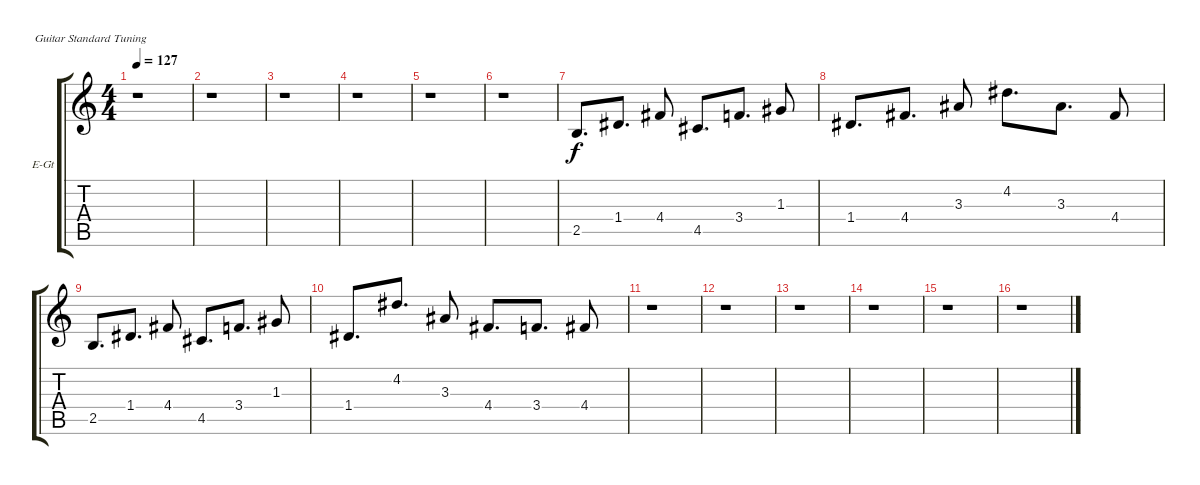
\bracketExtendMode groupsimilarinstruments
\firstSystemTrackNameOrientation horizontal
\otherSystemsTrackNameOrientation horizontal
\track ("Clean Guitar" "E-Gt") {instrument electricguitarclean}
\staff {score tabs}
\tuning (E4 B3 G3 D3 A2 E2)
\ts (4 4)
\tempo 127
\clef g2
\scale
0.333333
\ks c
r.1{dy f} |
\scale
0.333333 r.1 |
\scale
0.333333 r.1 |
\scale
0.333333 r.1 |
\scale
0.333333 r.1 |
\scale
0.333333 r.1 |
\scale
0.333333 2.5.8{d} 1.4.8{d} 4.4.8 4.5.8{d} 3.4.8{d} 1.3.8 |
\scale
0.333333 1.4.8{d} 4.4.8{d} 3.3.8 4.2.8{d} 3.3.8{d} 4.4.8 |
\scale
0.333333 2.5.8{d} 1.4.8{d} 4.4.8 4.5.8{d} 3.4.8{d} 1.3.8 |
\scale
0.333333 1.4.8{d} 4.2.8{d} 3.3.8 4.4.8{d} 3.4.8{d} 4.4.8 |
\scale
0.333333 r.1 |
\scale
0.333333 r.1 |
\scale
0.333333 r.1 |
\scale
0.333333 r.1 |
\scale
0.333333 r.1 |
\scale
0.333333 r.1
